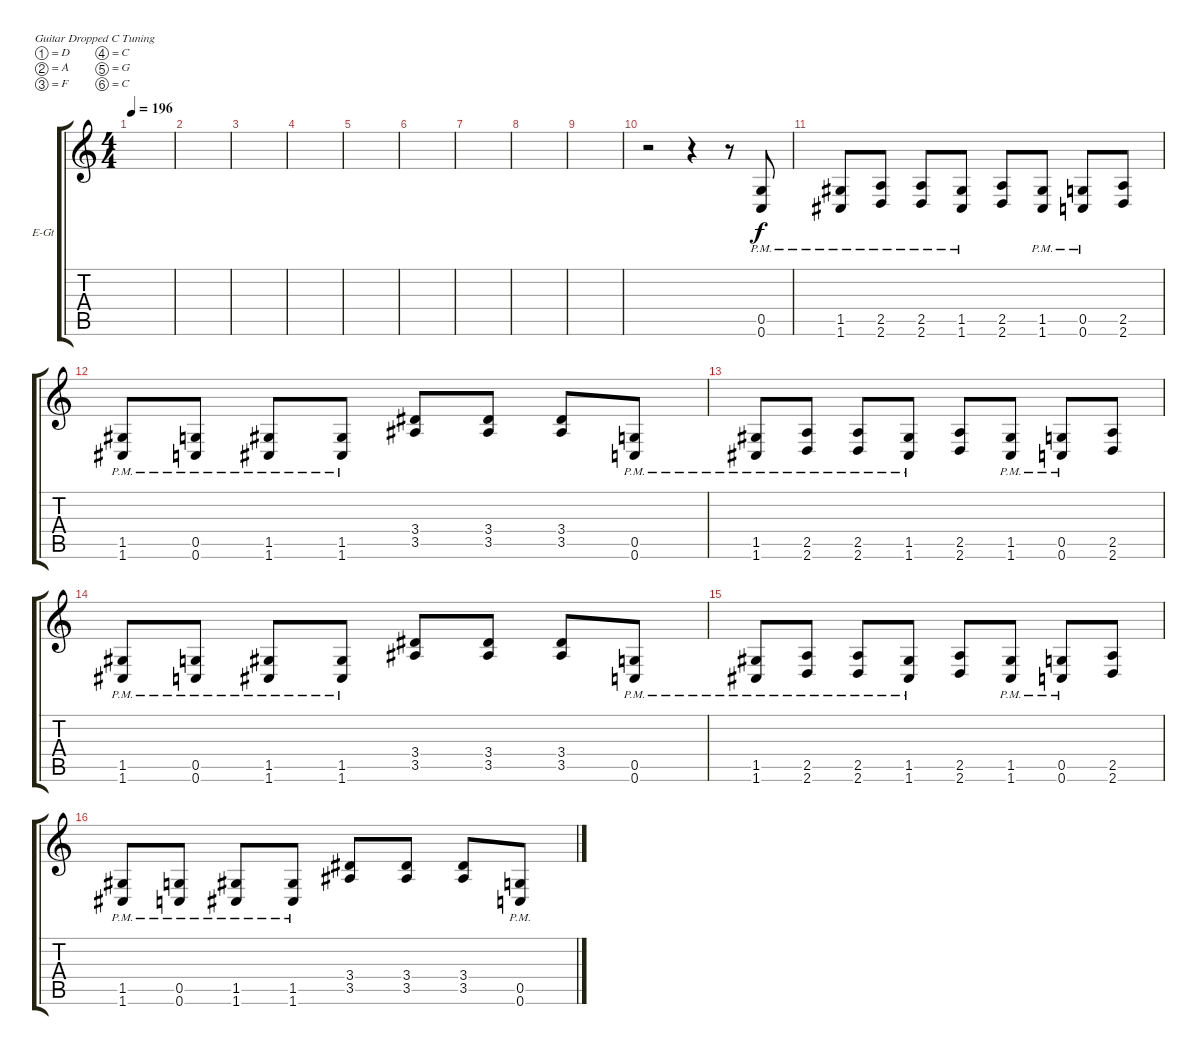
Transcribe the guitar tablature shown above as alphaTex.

\defaultSystemsLayout 4
\bracketExtendMode groupsimilarinstruments
\firstSystemTrackNameOrientation horizontal
\otherSystemsTrackNameOrientation horizontal
\track ("James Hetfield (Rhythm)" "E-Gt") {instrument distortionguitar}
\staff {score tabs}
\tuning (D4 A3 F3 C3 G2 C2)
\ts (4 4)
\tempo 196
\clef g2
\scale
0.487395
\ks c
|
\scale
0.256303 |
\scale
0.256303 |
\scale
0.333333 |
\scale
0.333333 |
\scale
0.333333 |
\scale
0.333333 |
\scale
0.333333 |
\scale
0.333333 |
r.2 r.4 r.8 (0.6{pm} 0.5{pm}).8 |
(1.6{pm} 1.5{pm}).8 (2.6{pm} 2.5{pm}).8 (2.6{pm} 2.5{pm}).8 (1.6{pm} 1.5{pm}).8 (2.6 2.5).8 (1.6{pm} 1.5{pm}).8 (0.6{pm} 0.5{pm}).8 (2.6 2.5).8 |
(1.6{pm} 1.5{pm}).8 (0.6{pm} 0.5{pm}).8 (1.6{pm} 1.5{pm}).8 (1.6{pm} 1.5{pm}).8 (3.5 3.4).8 (3.5 3.4).8 (3.5 3.4).8 (0.6{pm} 0.5{pm}).8 |
(1.6{pm} 1.5{pm}).8 (2.6{pm} 2.5{pm}).8 (2.6{pm} 2.5{pm}).8 (1.6{pm} 1.5{pm}).8 (2.6 2.5).8 (1.6{pm} 1.5{pm}).8 (0.6{pm} 0.5{pm}).8 (2.6 2.5).8 |
(1.6{pm} 1.5{pm}).8 (0.6{pm} 0.5{pm}).8 (1.6{pm} 1.5{pm}).8 (1.6{pm} 1.5{pm}).8 (3.5 3.4).8 (3.5 3.4).8 (3.5 3.4).8 (0.6{pm} 0.5{pm}).8 |
(1.6{pm} 1.5{pm}).8 (2.6{pm} 2.5{pm}).8 (2.6{pm} 2.5{pm}).8 (1.6{pm} 1.5{pm}).8 (2.6 2.5).8 (1.6{pm} 1.5{pm}).8 (0.6{pm} 0.5{pm}).8 (2.6 2.5).8 |
(1.6{pm} 1.5{pm}).8 (0.6{pm} 0.5{pm}).8 (1.6{pm} 1.5{pm}).8 (1.6{pm} 1.5{pm}).8 (3.5 3.4).8 (3.5 3.4).8 (3.5 3.4).8 (0.6{pm} 0.5{pm}).8
